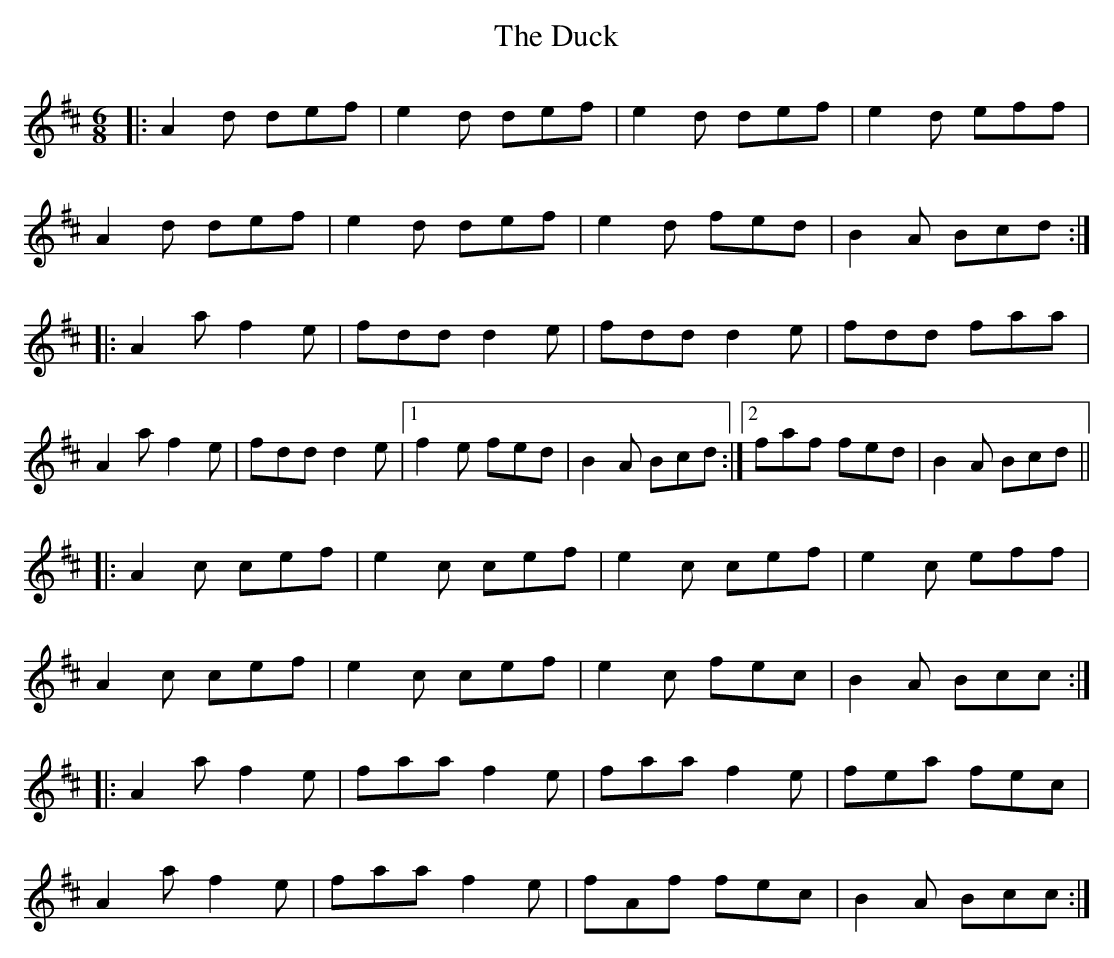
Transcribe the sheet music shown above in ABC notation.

X:1
T: The Duck
M: 6/8
L: 1/8
K: Dmaj
|:A2d def|e2d def|e2d def|e2d eff|
A2d def|e2d def|e2d fed|B2A Bcd:|
|:A2a f2e|fdd d2e|fdd d2e|fdd faa|
A2a f2e|fdd d2e|1 f2e fed|B2A Bcd:|2 faf fed|B2A Bcd||
|:A2c cef|e2c cef|e2c cef|e2c eff|
A2c cef|e2c cef|e2c fec|B2A Bcc:|
|:A2a f2e|faa f2e|faa f2e|fea fec|
A2a f2e|faa f2e|fAf fec|B2A Bcc:|
